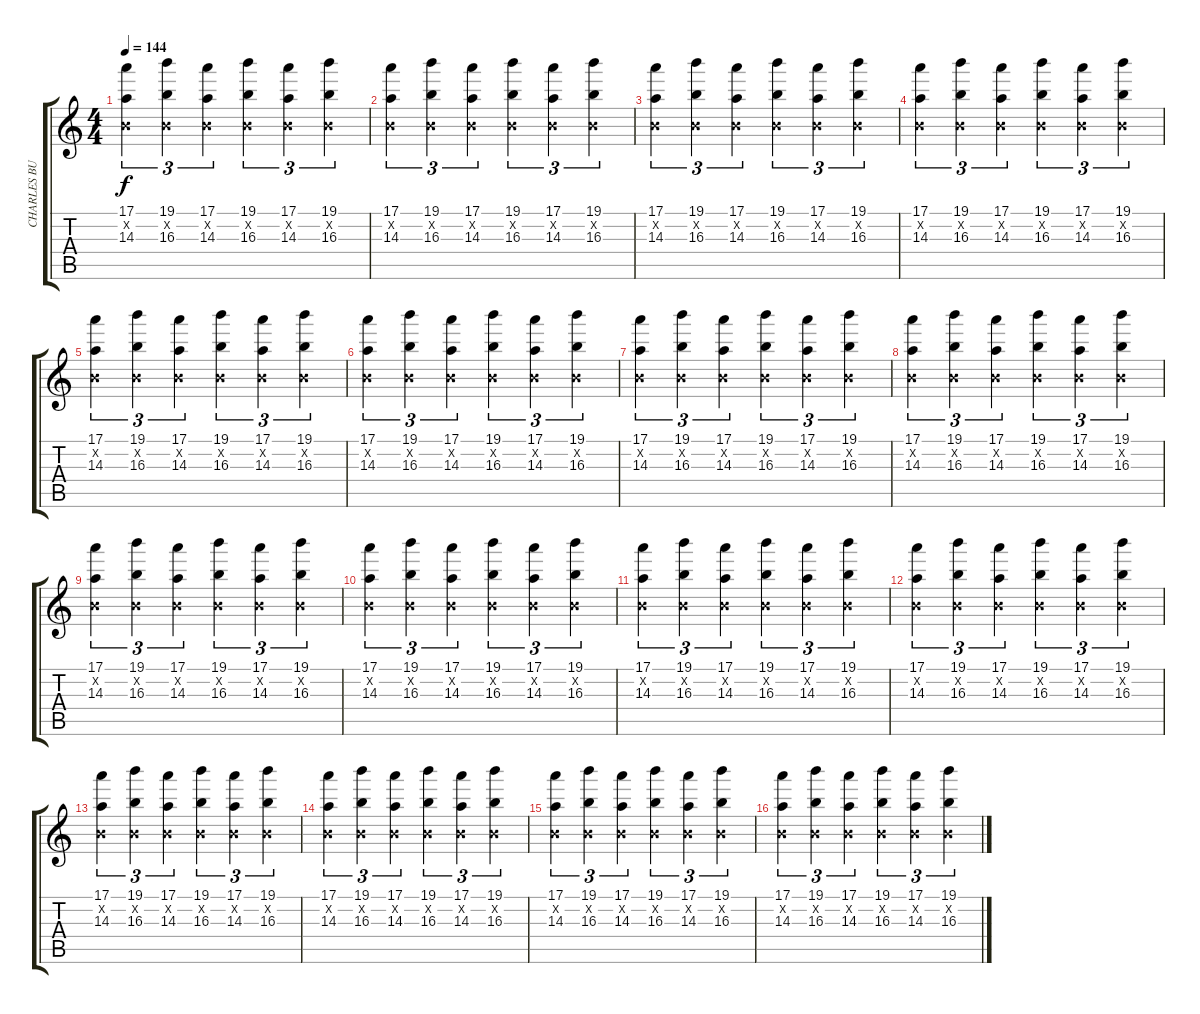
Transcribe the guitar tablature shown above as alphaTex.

\track ("CHARLES BURCHILL!!!" "CHARLES BU") {instrument distortionguitar}
\staff {score tabs}
\tuning (E4 B3 G3 D3 A2 E2) {hide}
\ts (4 4)
\tempo 144
\clef g2
\ks c
(17.1 0.2{x} 14.3).4{tu (3 2) dy f} (19.1 0.2{x} 16.3).4{tu (3 2)} (17.1 0.2{x} 14.3).4{tu (3 2)} (19.1 0.2{x} 16.3).4{tu (3 2)} (17.1 0.2{x} 14.3).4{tu (3 2)} (19.1 0.2{x} 16.3).4{tu (3 2)} |
(17.1 0.2{x} 14.3).4{tu (3 2)} (19.1 0.2{x} 16.3).4{tu (3 2)} (17.1 0.2{x} 14.3).4{tu (3 2)} (19.1 0.2{x} 16.3).4{tu (3 2)} (17.1 0.2{x} 14.3).4{tu (3 2)} (19.1 0.2{x} 16.3).4{tu (3 2)} |
(17.1 0.2{x} 14.3).4{tu (3 2)} (19.1 0.2{x} 16.3).4{tu (3 2)} (17.1 0.2{x} 14.3).4{tu (3 2)} (19.1 0.2{x} 16.3).4{tu (3 2)} (17.1 0.2{x} 14.3).4{tu (3 2)} (19.1 0.2{x} 16.3).4{tu (3 2)} |
(17.1 0.2{x} 14.3).4{tu (3 2)} (19.1 0.2{x} 16.3).4{tu (3 2)} (17.1 0.2{x} 14.3).4{tu (3 2)} (19.1 0.2{x} 16.3).4{tu (3 2)} (17.1 0.2{x} 14.3).4{tu (3 2)} (19.1 0.2{x} 16.3).4{tu (3 2)} |
(17.1 0.2{x} 14.3).4{tu (3 2)} (19.1 0.2{x} 16.3).4{tu (3 2)} (17.1 0.2{x} 14.3).4{tu (3 2)} (19.1 0.2{x} 16.3).4{tu (3 2)} (17.1 0.2{x} 14.3).4{tu (3 2)} (19.1 0.2{x} 16.3).4{tu (3 2)} |
(17.1 0.2{x} 14.3).4{tu (3 2)} (19.1 0.2{x} 16.3).4{tu (3 2)} (17.1 0.2{x} 14.3).4{tu (3 2)} (19.1 0.2{x} 16.3).4{tu (3 2)} (17.1 0.2{x} 14.3).4{tu (3 2)} (19.1 0.2{x} 16.3).4{tu (3 2)} |
(17.1 0.2{x} 14.3).4{tu (3 2)} (19.1 0.2{x} 16.3).4{tu (3 2)} (17.1 0.2{x} 14.3).4{tu (3 2)} (19.1 0.2{x} 16.3).4{tu (3 2)} (17.1 0.2{x} 14.3).4{tu (3 2)} (19.1 0.2{x} 16.3).4{tu (3 2)} |
(17.1 0.2{x} 14.3).4{tu (3 2)} (19.1 0.2{x} 16.3).4{tu (3 2)} (17.1 0.2{x} 14.3).4{tu (3 2)} (19.1 0.2{x} 16.3).4{tu (3 2)} (17.1 0.2{x} 14.3).4{tu (3 2)} (19.1 0.2{x} 16.3).4{tu (3 2)} |
(17.1 0.2{x} 14.3).4{tu (3 2)} (19.1 0.2{x} 16.3).4{tu (3 2)} (17.1 0.2{x} 14.3).4{tu (3 2)} (19.1 0.2{x} 16.3).4{tu (3 2)} (17.1 0.2{x} 14.3).4{tu (3 2)} (19.1 0.2{x} 16.3).4{tu (3 2)} |
(17.1 0.2{x} 14.3).4{tu (3 2)} (19.1 0.2{x} 16.3).4{tu (3 2)} (17.1 0.2{x} 14.3).4{tu (3 2)} (19.1 0.2{x} 16.3).4{tu (3 2)} (17.1 0.2{x} 14.3).4{tu (3 2)} (19.1 0.2{x} 16.3).4{tu (3 2)} |
(17.1 0.2{x} 14.3).4{tu (3 2)} (19.1 0.2{x} 16.3).4{tu (3 2)} (17.1 0.2{x} 14.3).4{tu (3 2)} (19.1 0.2{x} 16.3).4{tu (3 2)} (17.1 0.2{x} 14.3).4{tu (3 2)} (19.1 0.2{x} 16.3).4{tu (3 2)} |
(17.1 0.2{x} 14.3).4{tu (3 2)} (19.1 0.2{x} 16.3).4{tu (3 2)} (17.1 0.2{x} 14.3).4{tu (3 2)} (19.1 0.2{x} 16.3).4{tu (3 2)} (17.1 0.2{x} 14.3).4{tu (3 2)} (19.1 0.2{x} 16.3).4{tu (3 2)} |
(17.1 0.2{x} 14.3).4{tu (3 2)} (19.1 0.2{x} 16.3).4{tu (3 2)} (17.1 0.2{x} 14.3).4{tu (3 2)} (19.1 0.2{x} 16.3).4{tu (3 2)} (17.1 0.2{x} 14.3).4{tu (3 2)} (19.1 0.2{x} 16.3).4{tu (3 2)} |
(17.1 0.2{x} 14.3).4{tu (3 2)} (19.1 0.2{x} 16.3).4{tu (3 2)} (17.1 0.2{x} 14.3).4{tu (3 2)} (19.1 0.2{x} 16.3).4{tu (3 2)} (17.1 0.2{x} 14.3).4{tu (3 2)} (19.1 0.2{x} 16.3).4{tu (3 2)} |
(17.1 0.2{x} 14.3).4{tu (3 2)} (19.1 0.2{x} 16.3).4{tu (3 2)} (17.1 0.2{x} 14.3).4{tu (3 2)} (19.1 0.2{x} 16.3).4{tu (3 2)} (17.1 0.2{x} 14.3).4{tu (3 2)} (19.1 0.2{x} 16.3).4{tu (3 2)} |
(17.1 0.2{x} 14.3).4{tu (3 2)} (19.1 0.2{x} 16.3).4{tu (3 2)} (17.1 0.2{x} 14.3).4{tu (3 2)} (19.1 0.2{x} 16.3).4{tu (3 2)} (17.1 0.2{x} 14.3).4{tu (3 2)} (19.1 0.2{x} 16.3).4{tu (3 2)}
